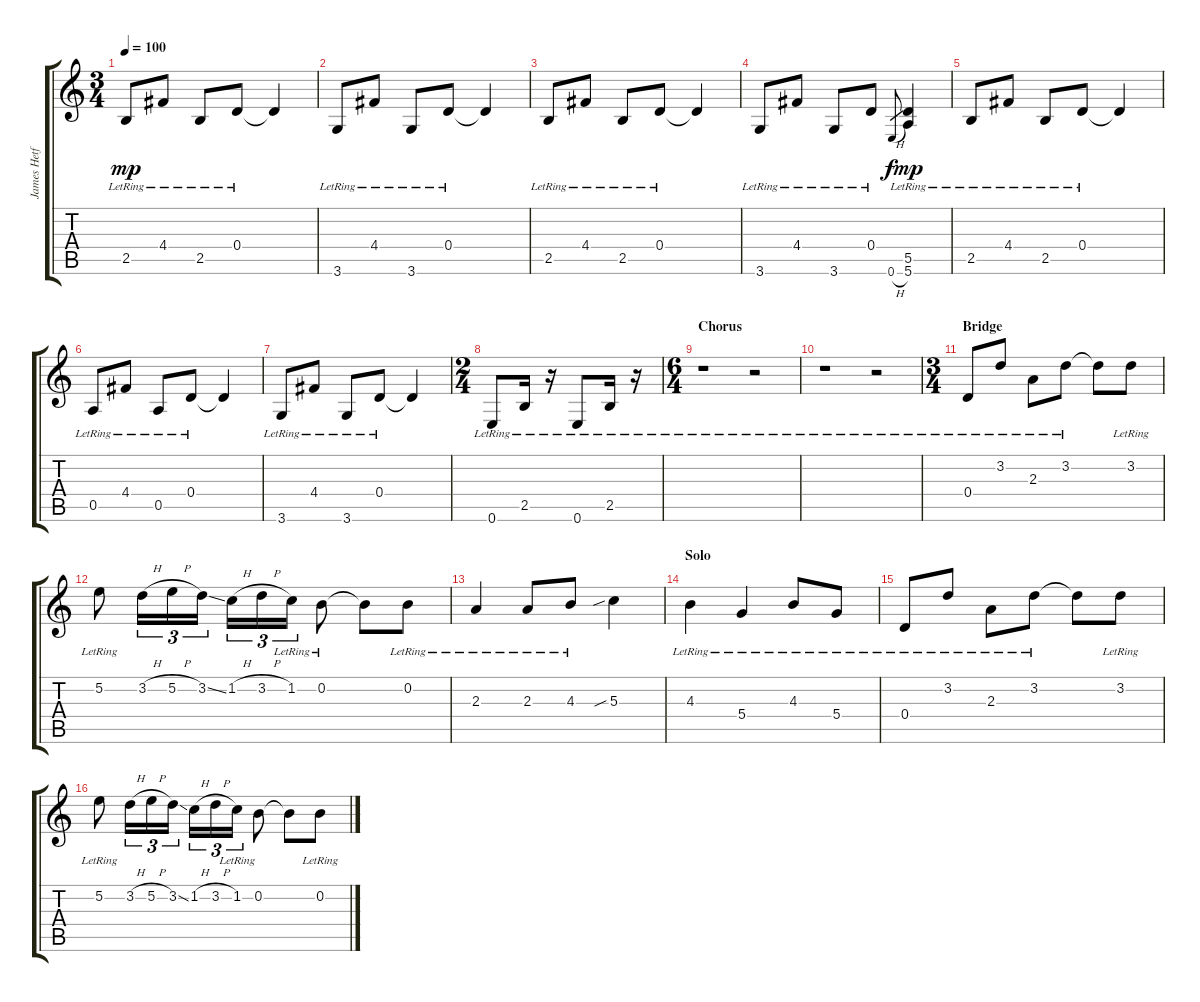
\track ("James Hetfield" "James Hetf") {instrument acousticguitarsteel}
\staff {score tabs}
\tuning (E4 B3 G3 D3 A2 E2) {hide}
\ts (3 4)
\tempo 100
\clef g2
\ks c
2.5{lr}.8{dy mp} 4.4{lr}.8 2.5{lr}.8 0.4{lr}.8 0.4{t}.4 |
3.6{lr}.8 4.4{lr}.8 3.6{lr}.8 0.4{lr}.8 0.4{t}.4 |
2.5{lr}.8 4.4{lr}.8 2.5{lr}.8 0.4{lr}.8 0.4{t}.4 |
3.6{lr}.8 4.4{lr}.8 3.6{lr}.8 0.4{lr}.8 0.6{h}.8{gr dy f} (5.5{lr} 5.6{lr}).4{dy mp} |
2.5{lr}.8 4.4{lr}.8 2.5{lr}.8 0.4{lr}.8 0.4{t}.4 |
0.5{lr}.8 4.4{lr}.8 0.5{lr}.8 0.4{lr}.8 0.4{t}.4 |
3.6{lr}.8 4.4{lr}.8 3.6{lr}.8 0.4{lr}.8 0.4{t}.4 |
\ts (2 4)
0.6{lr}.8 2.5{lr}.16 r.16 0.6{lr}.8 2.5{lr}.16 r.16 |
\ts (6 4)
\section ("" "Chorus")
r.1 r.2 |
r.1 r.2 |
\ts (3 4)
\section ("" "Bridge")
0.4{lr}.8 3.2{lr}.8 2.3{lr}.8 3.2{lr}.8 3.2{t}.8 3.2{lr}.8 |
5.2{lr}.8 3.2{h}.16{tu (3 2)} 5.2{h}.16{tu (3 2)} 3.2{ss}.16{tu (3 2)} 1.2{h}.16{tu (3 2)} 3.2{h}.16{tu (3 2)} 1.2{lr}.16{tu (3 2)} 0.2{lr}.8 0.2{t}.8 0.2{lr}.8 |
2.3{lr}.4 2.3{lr}.8 4.3{lr}.8 5.3{sib}.4 |
\section ("" "Solo")
4.3{lr}.4 5.4{lr}.4 4.3{lr}.8 5.4{lr}.8 |
0.4{lr}.8 3.2{lr}.8 2.3{lr}.8 3.2{lr}.8 3.2{t}.8 3.2{lr}.8 |
5.2{lr}.8 3.2{h}.16{tu (3 2)} 5.2{h}.16{tu (3 2)} 3.2{ss}.16{tu (3 2)} 1.2{h}.16{tu (3 2)} 3.2{h}.16{tu (3 2)} 1.2{lr}.16{tu (3 2)} 0.2{lr}.8 0.2{t}.8 0.2{lr}.8
